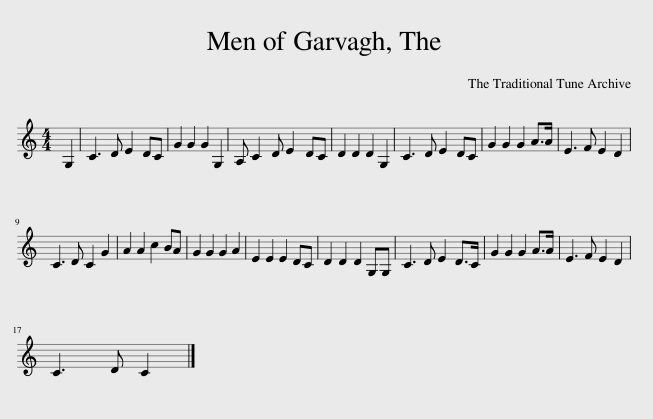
X:1
L:1/8
M:4/4
I:linebreak $
K:C
V:1 treble
V:1
 G,2 | C3 D E2 DC | G2 G2 G2 G,2 | A, C2 D E2 DC | D2 D2 D2 G,2 | %5
 C3 D E2 DC | G2 G2 G2 A>A | E3 F E2 D2 |$ C3 D C2 G2 | A2 A2 c2 BA | %10
 G2 G2 G2 A2 | E2 E2 E2 DC | D2 D2 D2 G,G, | C3 D E2 D>C | G2 G2 G2 A>A | %15
 E3 F E2 D2 |$ C3 D C2 |] %17
